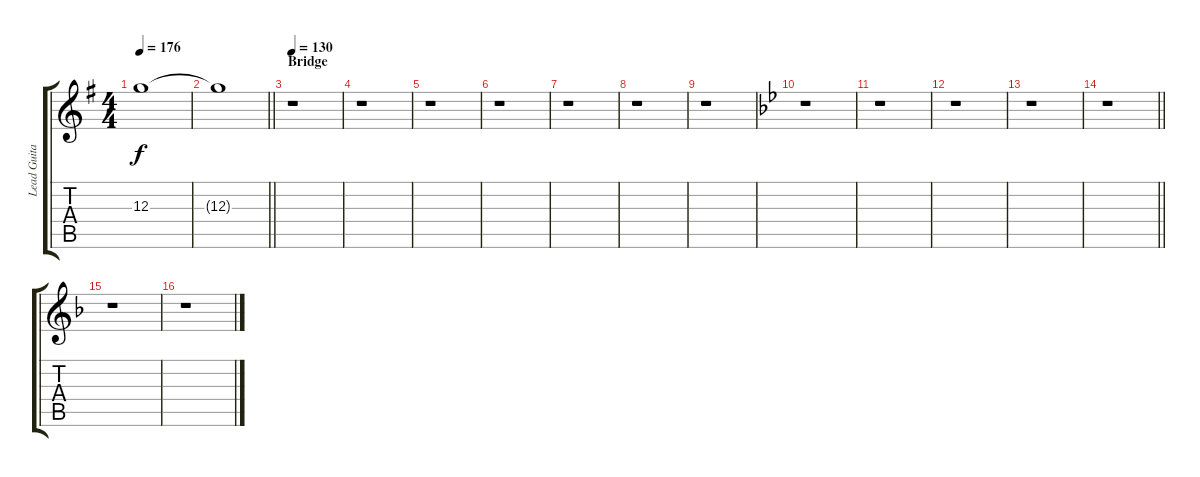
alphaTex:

\track ("Lead Guitar C" "Lead Guita") {instrument distortionguitar}
\staff {score tabs}
\tuning (E4 B3 G3 D3 A2 E2) {hide}
\ts (4 4)
\tempo 176
\clef g2
\ks eminor
12.3{t}.1{dy f} |
\barLineRight lightlight
12.3{t}.1 |
\section ("" "Bridge")
\tempo 130
r.1 |
r.1 |
r.1 |
r.1 |
r.1 |
r.1 |
r.1 |
\ks gminor
r.1 |
r.1 |
r.1 |
r.1 |
\barLineRight lightlight
r.1 |
\section ("" "")
\ks dminor
r.1 |
r.1
